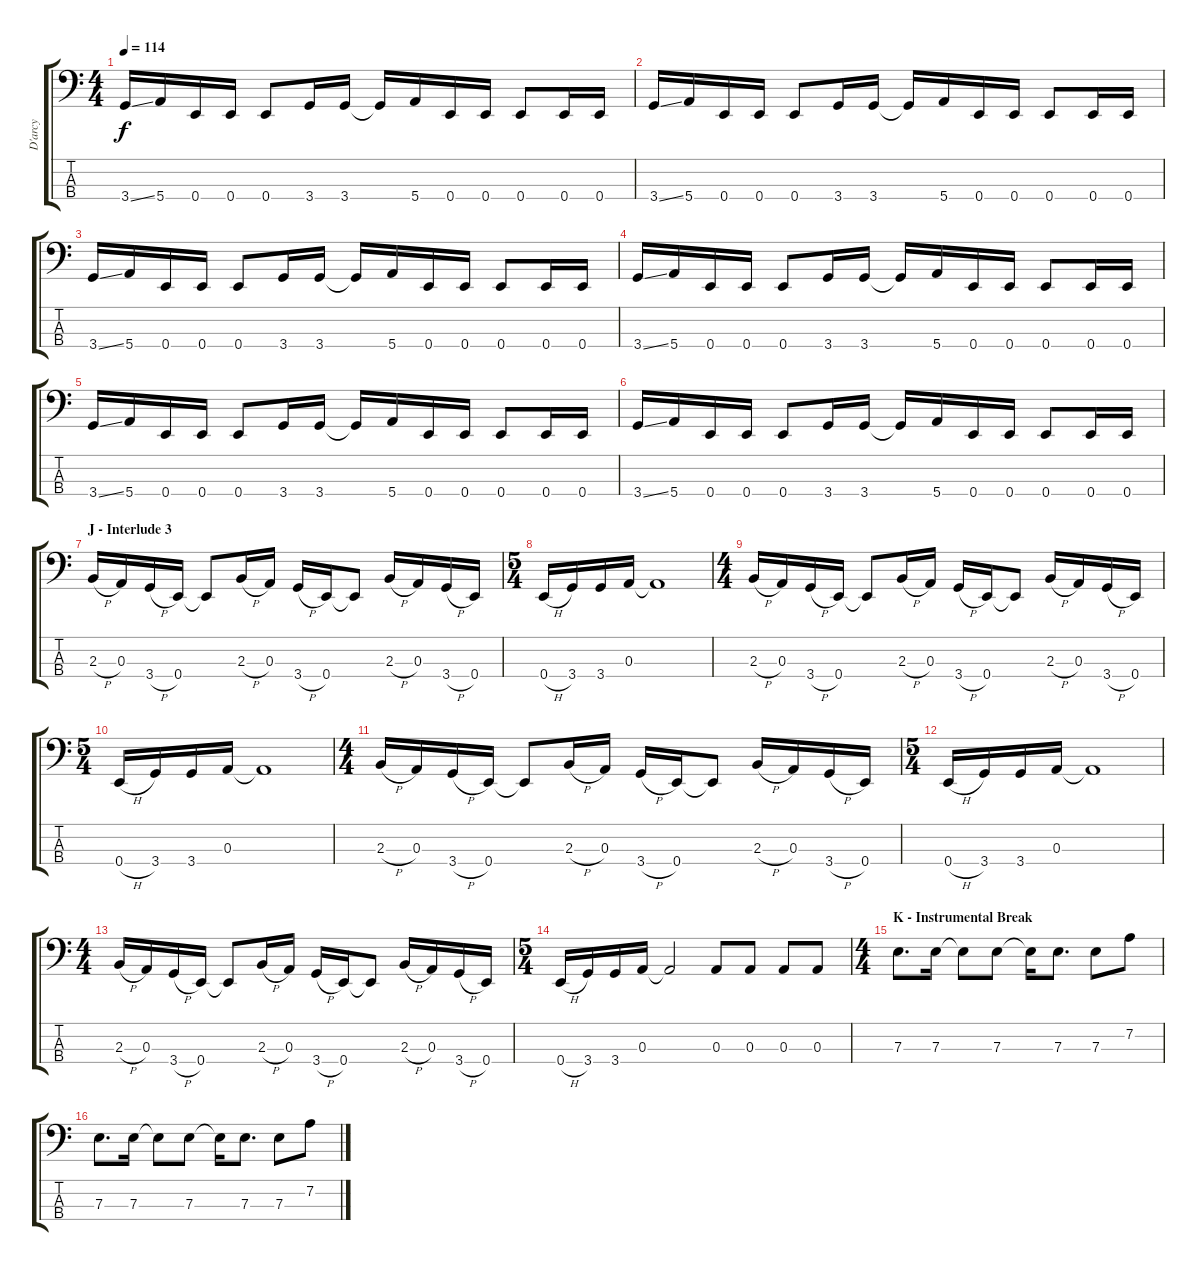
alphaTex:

\track ("D'arcy" "D'arcy") {instrument electricbasspick}
\staff {score tabs}
\tuning (G2 D2 A1 E1) {hide}
\ts (4 4)
\tempo 114
\clef f4
\ks c
3.4{ss}.16{dy f} 5.4.16 0.4.16 0.4.16 0.4.8 3.4.16 3.4.16 3.4{t}.16 5.4.16 0.4.16 0.4.16 0.4.8 0.4.16 0.4.16 |
3.4{ss}.16 5.4.16 0.4.16 0.4.16 0.4.8 3.4.16 3.4.16 3.4{t}.16 5.4.16 0.4.16 0.4.16 0.4.8 0.4.16 0.4.16 |
3.4{ss}.16 5.4.16 0.4.16 0.4.16 0.4.8 3.4.16 3.4.16 3.4{t}.16 5.4.16 0.4.16 0.4.16 0.4.8 0.4.16 0.4.16 |
3.4{ss}.16 5.4.16 0.4.16 0.4.16 0.4.8 3.4.16 3.4.16 3.4{t}.16 5.4.16 0.4.16 0.4.16 0.4.8 0.4.16 0.4.16 |
3.4{ss}.16 5.4.16 0.4.16 0.4.16 0.4.8 3.4.16 3.4.16 3.4{t}.16 5.4.16 0.4.16 0.4.16 0.4.8 0.4.16 0.4.16 |
3.4{ss}.16 5.4.16 0.4.16 0.4.16 0.4.8 3.4.16 3.4.16 3.4{t}.16 5.4.16 0.4.16 0.4.16 0.4.8 0.4.16 0.4.16 |
\section ("" "J - Interlude 3")
2.3{h}.16 0.3.16 3.4{h}.16 0.4.16 0.4{t}.8 2.3{h}.16 0.3.16 3.4{h}.16 0.4.16 0.4{t}.8 2.3{h}.16 0.3.16 3.4{h}.16 0.4.16 |
\ts (5 4)
0.4{h}.16 3.4.16 3.4.16 0.3.16 0.3{t}.1 |
\ts (4 4)
2.3{h}.16 0.3.16 3.4{h}.16 0.4.16 0.4{t}.8 2.3{h}.16 0.3.16 3.4{h}.16 0.4.16 0.4{t}.8 2.3{h}.16 0.3.16 3.4{h}.16 0.4.16 |
\ts (5 4)
0.4{h}.16 3.4.16 3.4.16 0.3.16 0.3{t}.1 |
\ts (4 4)
2.3{h}.16 0.3.16 3.4{h}.16 0.4.16 0.4{t}.8 2.3{h}.16 0.3.16 3.4{h}.16 0.4.16 0.4{t}.8 2.3{h}.16 0.3.16 3.4{h}.16 0.4.16 |
\ts (5 4)
0.4{h}.16 3.4.16 3.4.16 0.3.16 0.3{t}.1 |
\ts (4 4)
2.3{h}.16 0.3.16 3.4{h}.16 0.4.16 0.4{t}.8 2.3{h}.16 0.3.16 3.4{h}.16 0.4.16 0.4{t}.8 2.3{h}.16 0.3.16 3.4{h}.16 0.4.16 |
\ts (5 4)
0.4{h}.16 3.4.16 3.4.16 0.3.16 0.3{t}.2 0.3.8 0.3.8 0.3.8 0.3.8 |
\ts (4 4)
\section ("" "K - Instrumental Break")
7.3.8{d} 7.3.16 7.3{t}.8 7.3.8 7.3{t}.16 7.3.8{d} 7.3.8 7.2.8 |
7.3.8{d} 7.3.16 7.3{t}.8 7.3.8 7.3{t}.16 7.3.8{d} 7.3.8 7.2.8
